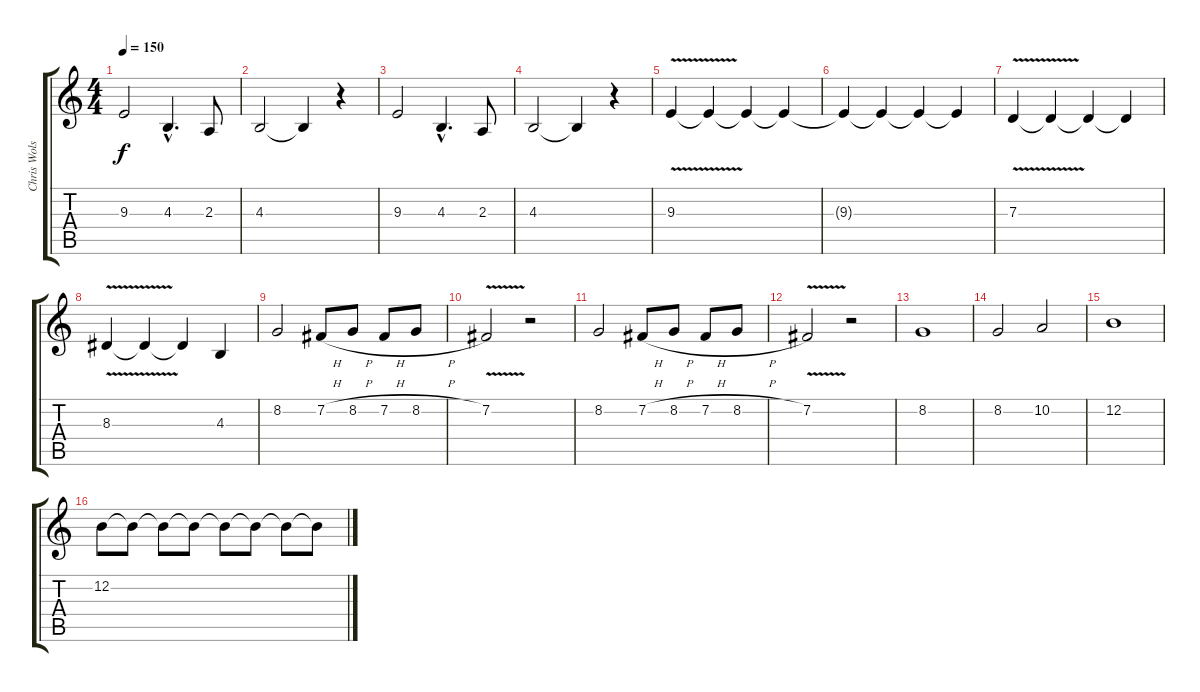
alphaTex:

\track ("Chris Wolstenholme" "Chris Wols") {instrument voiceoohs}
\staff {score tabs}
\tuning (E4 B3 G3 D3 A2 E2) {hide}
\ts (4 4)
\tempo 150
\clef g2
\ks c
9.3.2{dy f} 4.3{hac}.4{d} 2.3.8 |
4.3.2 4.3{t}.4 r.4 |
9.3.2 4.3{hac}.4{d} 2.3.8 |
4.3.2 4.3{t}.4 r.4 |
9.3{v}.4 9.3{t}.4 9.3{t}.4 9.3{t}.4 |
9.3{t}.4 9.3{t}.4 9.3{t}.4 9.3{t}.4 |
7.3{v}.4 7.3{t}.4 7.3{t}.4 7.3{t}.4 |
8.3{v}.4 8.3{t}.4 8.3{t}.4 4.3.4 |
8.2.2 7.2{h}.8 8.2{h}.8 7.2{h}.8 8.2{h}.8 |
7.2{v}.2 r.2 |
8.2.2 7.2{h}.8 8.2{h}.8 7.2{h}.8 8.2{h}.8 |
7.2{v}.2 r.2 |
8.2.1 |
8.2.2 10.2.2 |
12.2.1 |
12.2.8 12.2{t}.8 12.2{t}.8 12.2{t}.8 12.2{t}.8 12.2{t}.8 12.2{t}.8 12.2{t}.8
